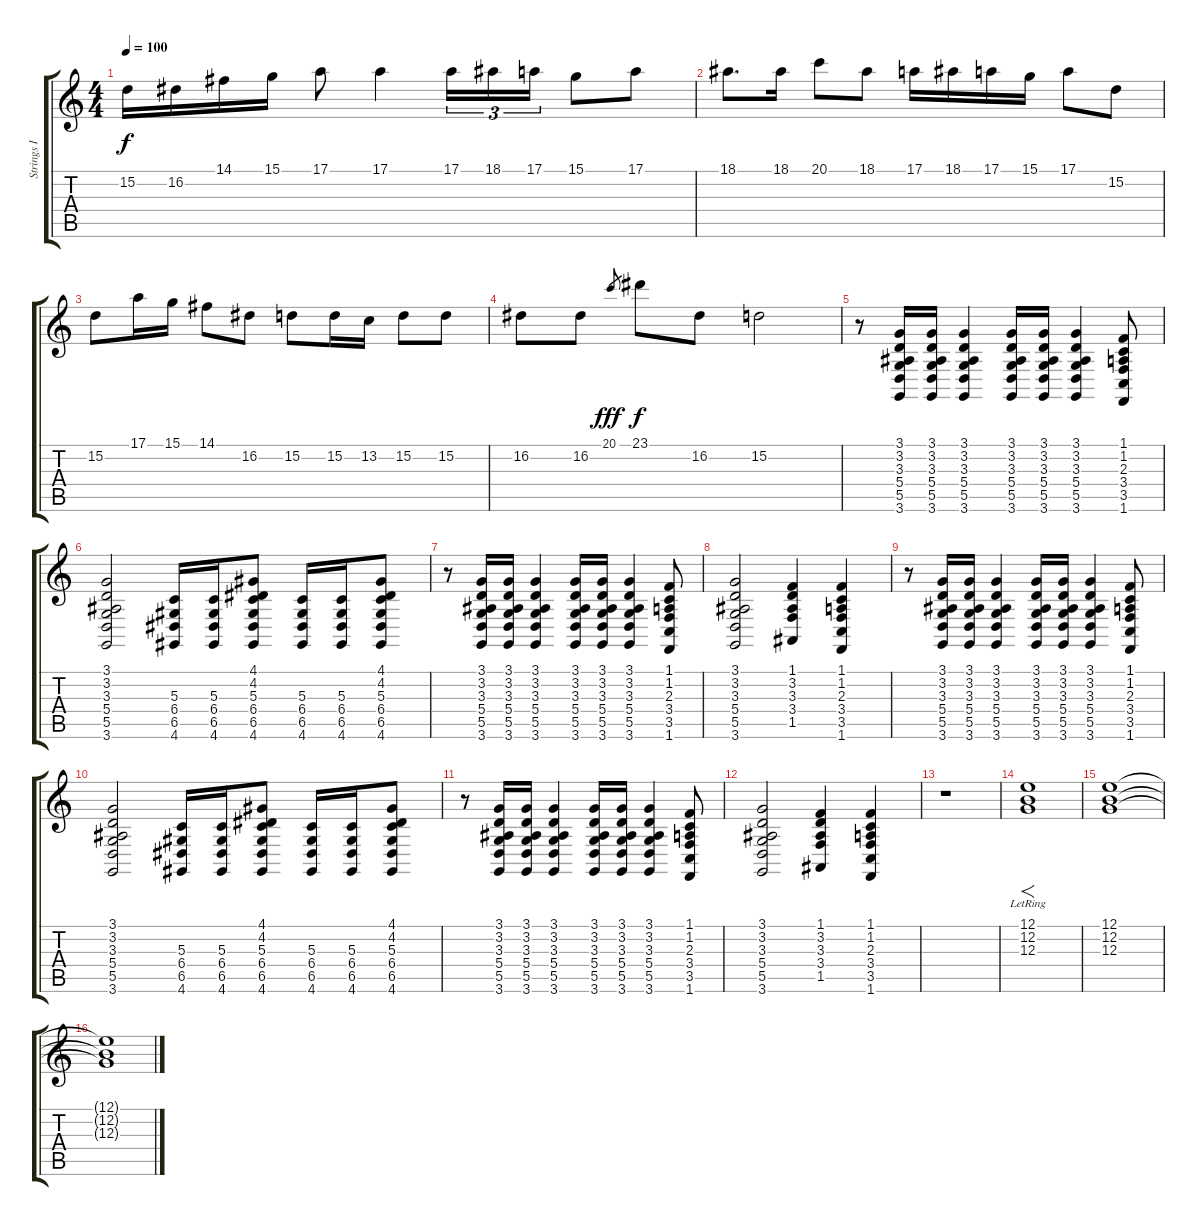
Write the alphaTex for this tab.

\track ("Strings I" "Strings I") {instrument stringensemble1}
\staff {score tabs}
\tuning (E4 B3 G3 D3 A2 E2) {hide}
\ts (4 4)
\tempo 100
\clef g2
\ks c
15.2.16{dy f} 16.2.16 14.1.16 15.1.16 17.1.8 17.1.4 17.1.16{tu (3 2)} 18.1.16{tu (3 2)} 17.1.16{tu (3 2)} 15.1.8 17.1.8 |
18.1.8{d} 18.1.16 20.1.8 18.1.8 17.1.16 18.1.16 17.1.16 15.1.16 17.1.8 15.2.8 |
15.2.8 17.1.16 15.1.16 14.1.8 16.2.8 15.2.8 15.2.16 13.2.16 15.2.8 15.2.8 |
16.2.8 16.2.8 20.1.8{gr dy fff} 23.1.8{dy f} 16.2.8 15.2.2 |
r.8 (3.1 3.2 3.3 5.4 5.5 3.6).16 (3.1 3.2 3.3 5.4 5.5 3.6).16 (3.1 3.2 3.3 5.4 5.5 3.6).4 (3.1 3.2 3.3 5.4 5.5 3.6).16 (3.1 3.2 3.3 5.4 5.5 3.6).16 (3.1 3.2 3.3 5.4 5.5 3.6).4 (1.1 1.2 2.3 3.4 3.5 1.6).8 |
(3.1 3.2 3.3 5.4 5.5 3.6).2 (5.3 6.4 6.5 4.6).16 (5.3 6.4 6.5 4.6).16 (4.1 4.2 5.3 6.4 6.5 4.6).8 (5.3 6.4 6.5 4.6).16 (5.3 6.4 6.5 4.6).16 (4.1 4.2 5.3 6.4 6.5 4.6).8 |
r.8 (3.1 3.2 3.3 5.4 5.5 3.6).16 (3.1 3.2 3.3 5.4 5.5 3.6).16 (3.1 3.2 3.3 5.4 5.5 3.6).4 (3.1 3.2 3.3 5.4 5.5 3.6).16 (3.1 3.2 3.3 5.4 5.5 3.6).16 (3.1 3.2 3.3 5.4 5.5 3.6).4 (1.1 1.2 2.3 3.4 3.5 1.6).8 |
(3.1 3.2 3.3 5.4 5.5 3.6).2 (1.1 3.2 3.3 3.4 1.5).4 (1.1 1.2 2.3 3.4 3.5 1.6).4 |
r.8 (3.1 3.2 3.3 5.4 5.5 3.6).16 (3.1 3.2 3.3 5.4 5.5 3.6).16 (3.1 3.2 3.3 5.4 5.5 3.6).4 (3.1 3.2 3.3 5.4 5.5 3.6).16 (3.1 3.2 3.3 5.4 5.5 3.6).16 (3.1 3.2 3.3 5.4 5.5 3.6).4 (1.1 1.2 2.3 3.4 3.5 1.6).8 |
(3.1 3.2 3.3 5.4 5.5 3.6).2 (5.3 6.4 6.5 4.6).16 (5.3 6.4 6.5 4.6).16 (4.1 4.2 5.3 6.4 6.5 4.6).8 (5.3 6.4 6.5 4.6).16 (5.3 6.4 6.5 4.6).16 (4.1 4.2 5.3 6.4 6.5 4.6).8 |
r.8 (3.1 3.2 3.3 5.4 5.5 3.6).16 (3.1 3.2 3.3 5.4 5.5 3.6).16 (3.1 3.2 3.3 5.4 5.5 3.6).4 (3.1 3.2 3.3 5.4 5.5 3.6).16 (3.1 3.2 3.3 5.4 5.5 3.6).16 (3.1 3.2 3.3 5.4 5.5 3.6).4 (1.1 1.2 2.3 3.4 3.5 1.6).8 |
(3.1 3.2 3.3 5.4 5.5 3.6).2 (1.1 3.2 3.3 3.4 1.5).4 (1.1 1.2 2.3 3.4 3.5 1.6).4 |
r.1 |
(12.1 12.2 12.3{lr}).1{f volume 13} |
(12.1 12.2 12.3).1{volume 10} |
(12.1{t} 12.2{t} 12.3{t}).1
